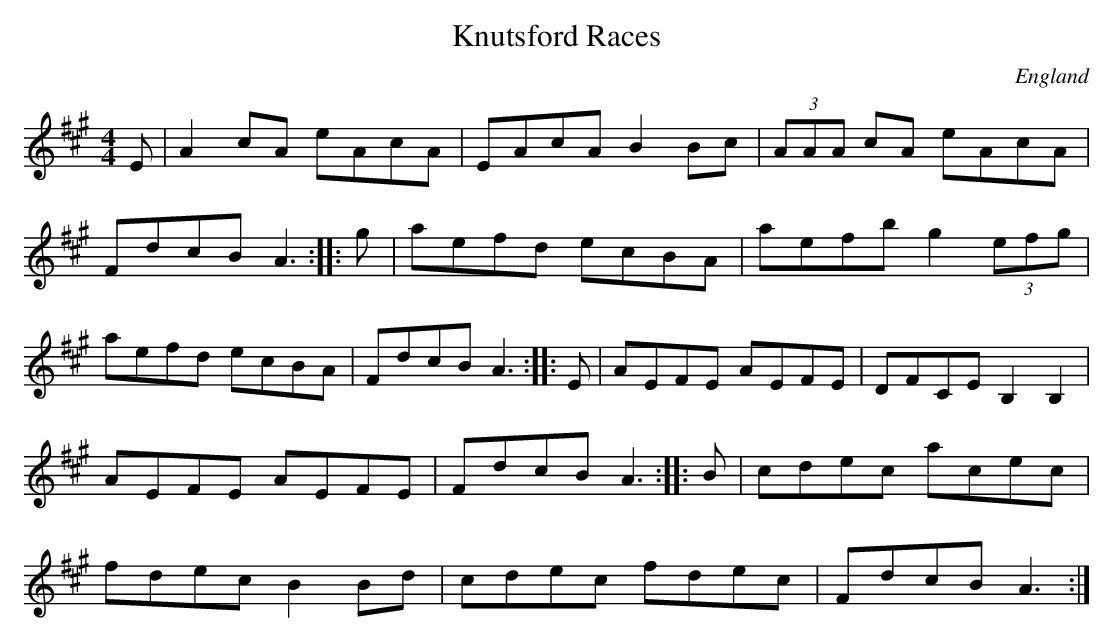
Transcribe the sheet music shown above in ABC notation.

X:1
T:Knutsford Races
M:4/4
O:England
K:A
E|\
A2cA eAcA| EAcA B2Bc| (3AAA cA eAcA| FdcB A3::\
g|\
aefd ecBA| aefb g2(3efg| aefd ecBA| FdcB A3::\
E|\
AEFE AEFE| DFCE B,2B,2| AEFE AEFE| FdcB A3::\
B|\
cdec acec| fdec B2Bd| cdec fdec| FdcB A3:|
